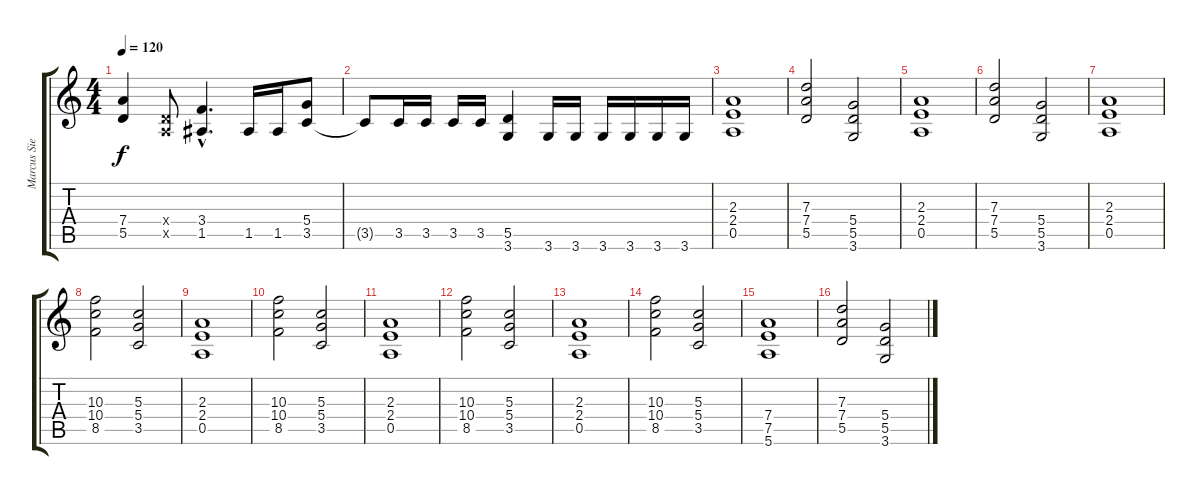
\track ("Marcus Siepen" "Marcus Sie") {instrument overdrivenguitar}
\staff {score tabs}
\tuning (E4 B3 G3 D3 A2 E2) {hide}
\ts (4 4)
\tempo 120
\clef g2
\ks c
(7.4 5.5).4{dy f} (0.4{x} 0.5{x}).8 (3.4{hac} 1.5{hac}).4{d} 1.5.16 1.5.16 (5.4 3.5).8 |
3.5{t}.8 3.5.16 3.5.16 3.5.16 3.5.16 (5.5 3.6).4 3.6.16 3.6.16 3.6.16 3.6.16 3.6.16 3.6.16 |
(2.3 2.4 0.5).1 |
(7.3 7.4 5.5).2 (5.4 5.5 3.6).2 |
(2.3 2.4 0.5).1 |
(7.3 7.4 5.5).2 (5.4 5.5 3.6).2 |
(2.3 2.4 0.5).1 |
(10.3 10.4 8.5).2 (5.3 5.4 3.5).2 |
(2.3 2.4 0.5).1 |
(10.3 10.4 8.5).2 (5.3 5.4 3.5).2 |
(2.3 2.4 0.5).1 |
(10.3 10.4 8.5).2 (5.3 5.4 3.5).2 |
(2.3 2.4 0.5).1 |
(10.3 10.4 8.5).2 (5.3 5.4 3.5).2 |
(7.4 7.5 5.6).1 |
(7.3 7.4 5.5).2 (5.4 5.5 3.6).2
